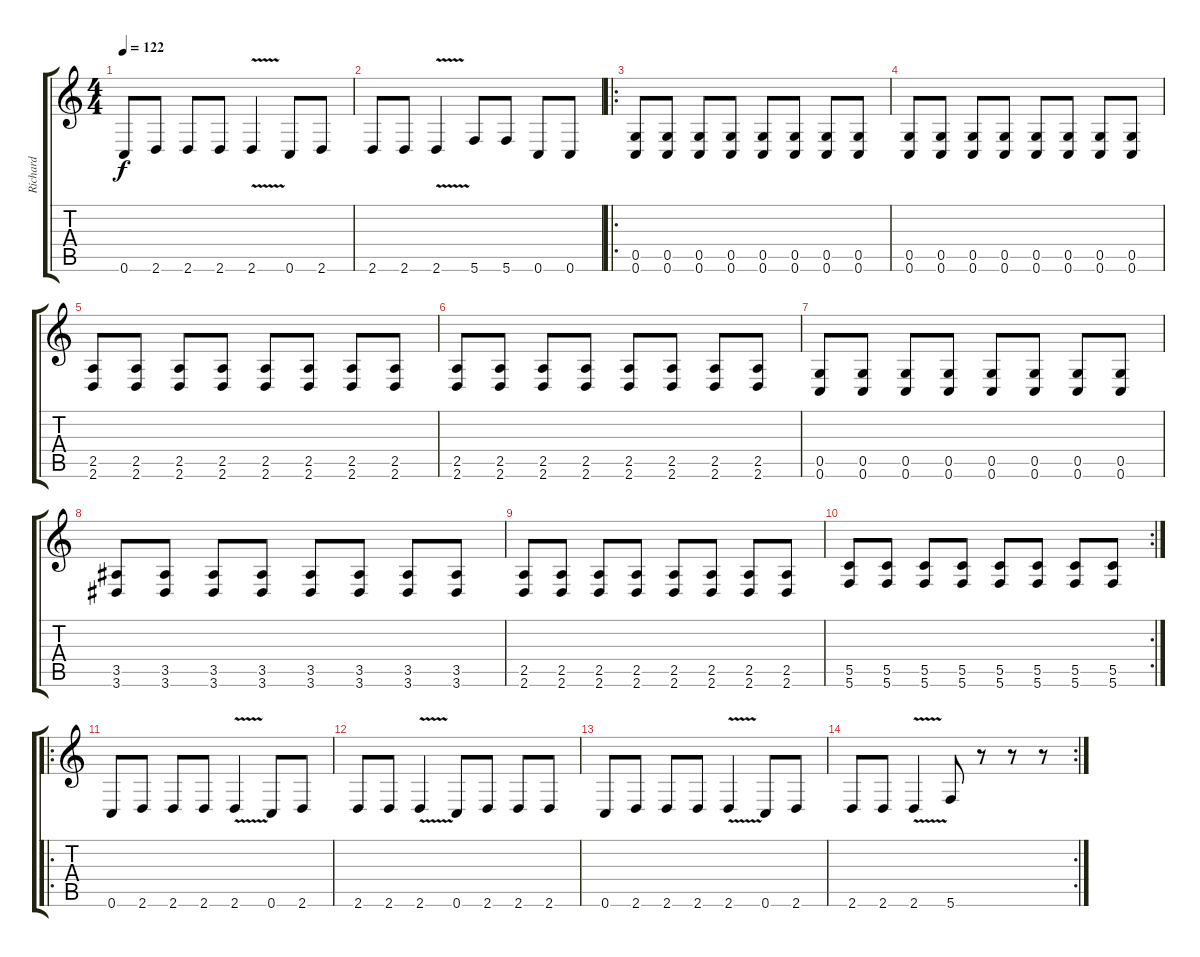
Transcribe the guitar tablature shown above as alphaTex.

\track ("Richard " "Richard ") {instrument distortionguitar}
\staff {score tabs}
\tuning (D4 A3 F3 C3 G2 C2) {hide}
\ts (4 4)
\tempo 122
\clef g2
\ks c
0.6.8{dy f instrument distortionguitar} 2.6.8 2.6.8 2.6.8 2.6{v}.4 0.6.8 2.6.8 |
2.6.8 2.6.8 2.6{v}.4 5.6.8 5.6.8 0.6.8 0.6.8 |
\ro
(0.5 0.6).8{instrument distortionguitar} (0.5 0.6).8 (0.5 0.6).8 (0.5 0.6).8 (0.5 0.6).8 (0.5 0.6).8 (0.5 0.6).8 (0.5 0.6).8 |
(0.5 0.6).8 (0.5 0.6).8 (0.5 0.6).8 (0.5 0.6).8 (0.5 0.6).8 (0.5 0.6).8 (0.5 0.6).8 (0.5 0.6).8 |
(2.5 2.6).8 (2.5 2.6).8 (2.5 2.6).8 (2.5 2.6).8 (2.5 2.6).8 (2.5 2.6).8 (2.5 2.6).8 (2.5 2.6).8 |
(2.5 2.6).8 (2.5 2.6).8 (2.5 2.6).8 (2.5 2.6).8 (2.5 2.6).8 (2.5 2.6).8 (2.5 2.6).8 (2.5 2.6).8 |
(0.5 0.6).8 (0.5 0.6).8 (0.5 0.6).8 (0.5 0.6).8 (0.5 0.6).8 (0.5 0.6).8 (0.5 0.6).8 (0.5 0.6).8 |
(3.5 3.6).8 (3.5 3.6).8 (3.5 3.6).8 (3.5 3.6).8 (3.5 3.6).8 (3.5 3.6).8 (3.5 3.6).8 (3.5 3.6).8 |
(2.5 2.6).8 (2.5 2.6).8 (2.5 2.6).8 (2.5 2.6).8 (2.5 2.6).8 (2.5 2.6).8 (2.5 2.6).8 (2.5 2.6).8 |
\rc 2
(5.5 5.6).8 (5.5 5.6).8 (5.5 5.6).8 (5.5 5.6).8 (5.5 5.6).8 (5.5 5.6).8 (5.5 5.6).8 (5.5 5.6).8 |
\ro
0.6.8 2.6.8 2.6.8 2.6.8 2.6{v}.4 0.6.8 2.6.8 |
2.6.8 2.6.8 2.6{v}.4 0.6.8 2.6.8 2.6.8 2.6.8 |
0.6.8 2.6.8 2.6.8 2.6.8 2.6{v}.4 0.6.8 2.6.8 |
\rc 2
2.6.8 2.6.8 2.6{v}.4 5.6.8 r.8 r.8 r.8
